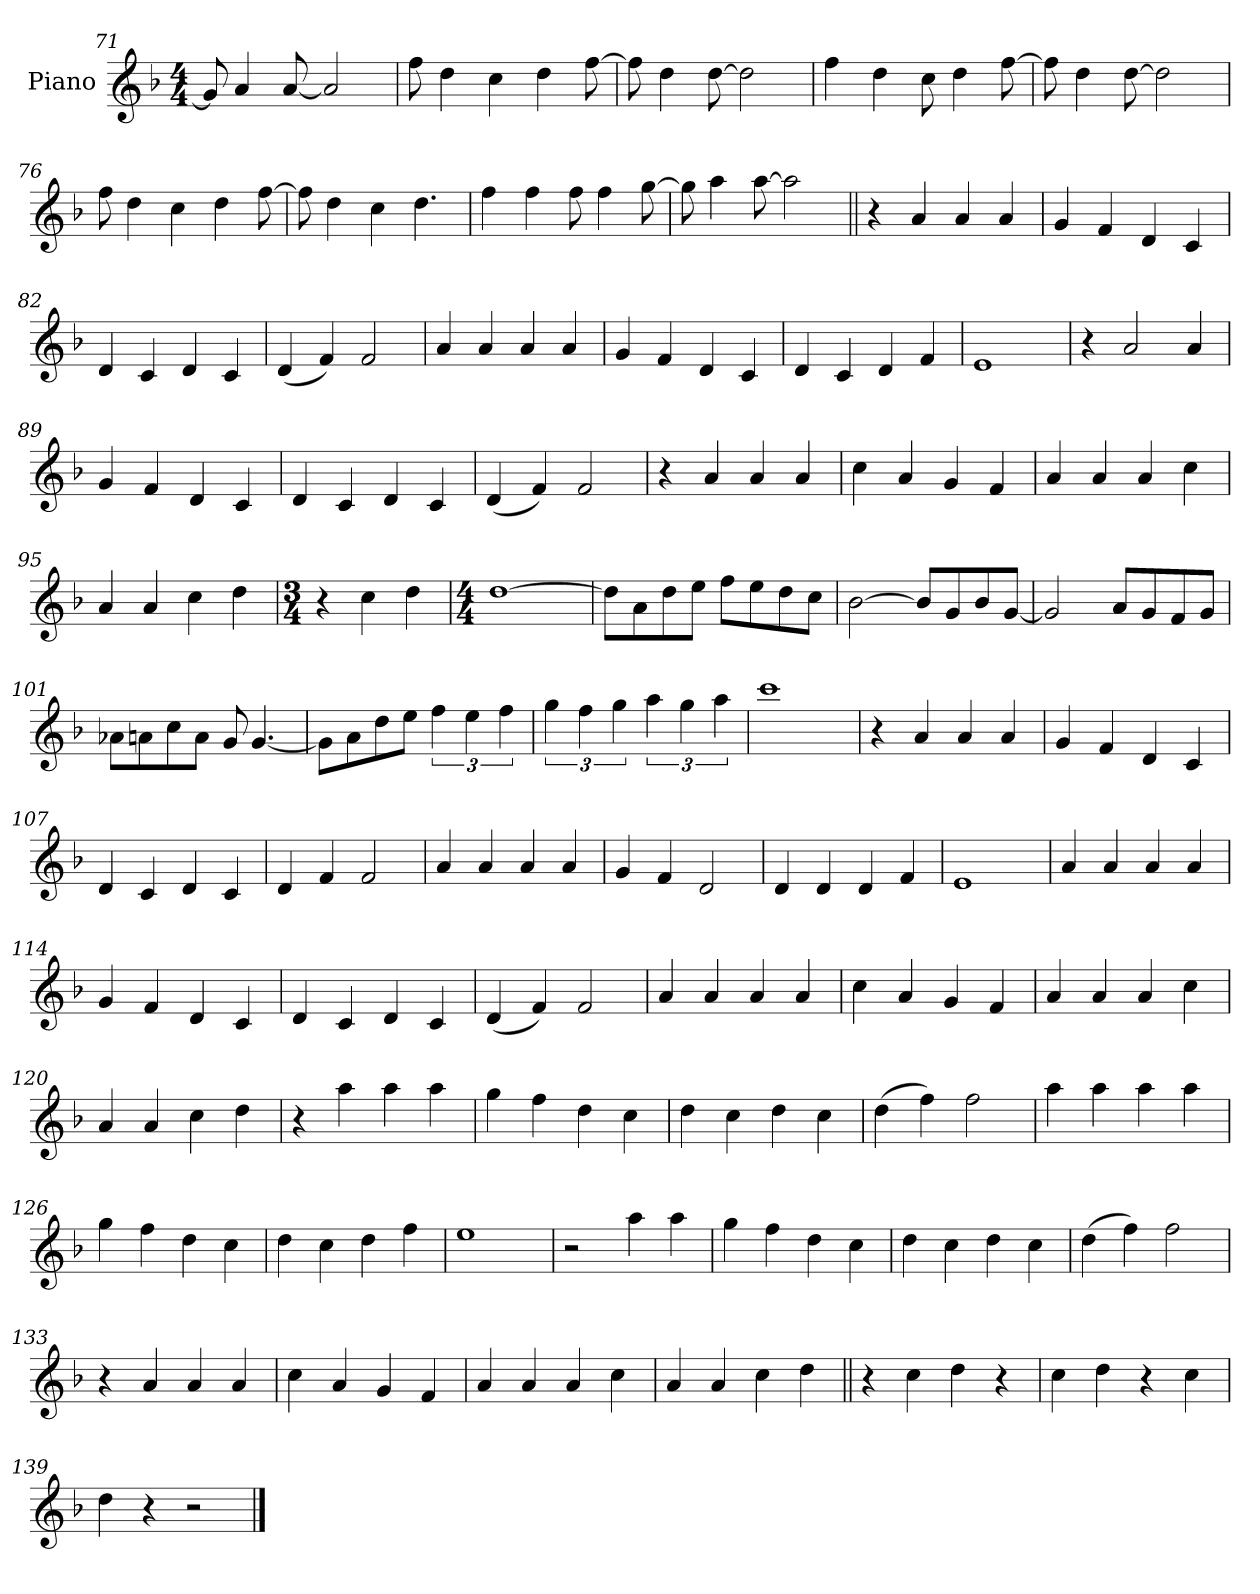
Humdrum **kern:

**kern
*part1
*staff1
*I"Piano
*I'Pno.
*clefG2
*k[b-]
*M4/4
=71
8g]
4a
[8a
2a]
=72
8ff
4dd
4cc
4dd
[8ff
=73
8ff]
4dd
[8dd
2dd]
=74
4ff
4dd
8cc
4dd
[8ff
=75
8ff]
4dd
[8dd
2dd]
=76
8ff
4dd
4cc
4dd
[8ff
=77
8ff]
4dd
4cc
4.dd
=78
4ff
4ff
8ff
4ff
[8gg
=79
8gg]
4aa
[8aa
2aa]
=80||
4r
4a
4a
4a
=81
4g
4f
4d
4c
=82
4d
4c
4d
4c
=83
(4d
4f)
2f
=84
4a
4a
4a
4a
=85
4g
4f
4d
4c
=86
4d
4c
4d
4f
=87
1e
=88
4r
2a
4a
=89
4g
4f
4d
4c
=90
4d
4c
4d
4c
=91
(4d
4f)
2f
=92
4r
4a
4a
4a
=93
4cc
4a
4g
4f
=94
4a
4a
4a
4cc
=95
4a
4a
4cc
4dd
=96
*M3/4
4r
4cc
4dd
=97
*M4/4
[1dd!
=98
8dd!L]
8a!
8dd!
8ee!J
8ff!L
8ee!
8dd!
8cc!J
=99
[2b-!
8b-!L]
8g!
8b-!
[8g!J
=100
2g!]
8a!L
8g!
8f!
8g!J
=101
8a-X!L
8an!
8cc!
8a!J
8g!
[4.g!
=102
8g!L]
8a!
8dd!
8ee!J
6ff!
6ee!
6ff!
=103
6gg!
6ff!
6gg!
6aa!
6gg!
6aa!
=104
1ccc!
=105
4r
4a
4a
4a
=106
4g
4f
4d
4c
=107
4d
4c
4d
4c
=108
4d
4f
2f
=109
4a
4a
4a
4a
=110
4g
4f
2d
=111
4d
4d
4d
4f
=112
1e
=113
4a
4a
4a
4a
=114
4g
4f
4d
4c
=115
4d
4c
4d
4c
=116
(4d
4f)
2f
=117
4a
4a
4a
4a
=118
4cc
4a
4g
4f
=119
4a
4a
4a
4cc
=120
4a
4a
4cc
4dd
=121
4r
4aa
4aa
4aa
=122
4gg
4ff
4dd
4cc
=123
4dd
4cc
4dd
4cc
=124
(4dd
4ff)
2ff
=125
4aa
4aa
4aa
4aa
=126
4gg
4ff
4dd
4cc
=127
4dd
4cc
4dd
4ff
=128
1ee
=129
2r
4aa
4aa
=130
4gg
4ff
4dd
4cc
=131
4dd
4cc
4dd
4cc
=132
(4dd
4ff)
2ff
=133
4r
4a
4a
4a
=134
4cc
4a
4g
4f
=135
4a
4a
4a
4cc
=136
4a
4a
4cc
4dd
=137||
4r
4cc
4dd
4r
=138
4cc
4dd
4r
4cc
=139
4dd
4r
2r
==
*-
